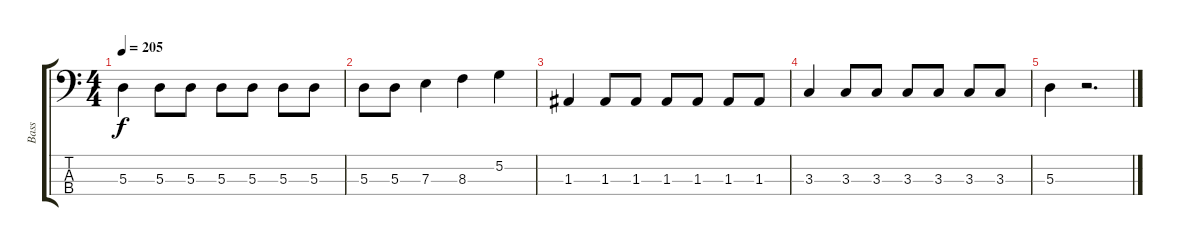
\track ("Bass" "Bass") {instrument electricbassfinger}
\staff {score tabs}
\tuning (G2 D2 A1 E1) {hide}
\ts (4 4)
\tempo 205
\clef f4
\ks c
5.3.4{dy f} 5.3.8 5.3.8 5.3.8 5.3.8 5.3.8 5.3.8 |
5.3.8 5.3.8 7.3.4 8.3.4 5.2.4 |
1.3.4 1.3.8 1.3.8 1.3.8 1.3.8 1.3.8 1.3.8 |
3.3.4 3.3.8 3.3.8 3.3.8 3.3.8 3.3.8 3.3.8 |
5.3.4 r.2{d}
